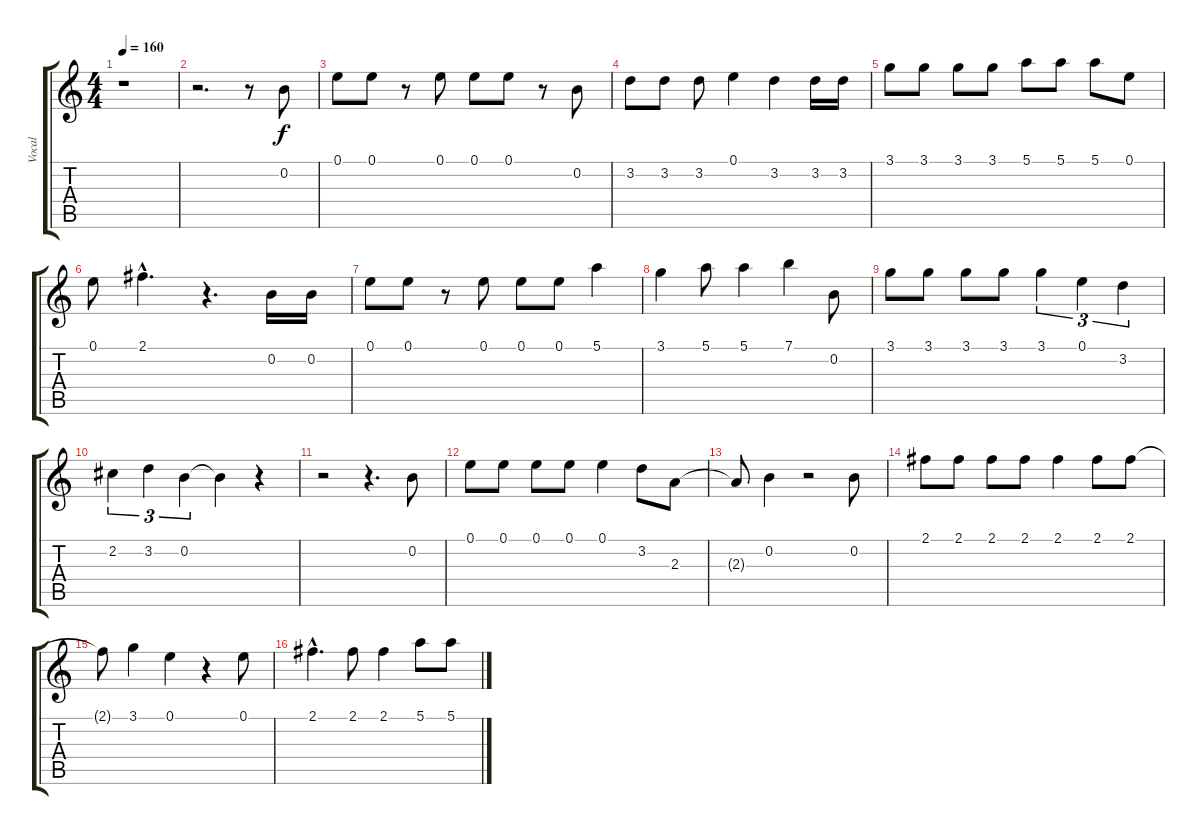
\track ("Vocal" "Vocal") {instrument electricguitarclean}
\staff {score tabs}
\tuning (E4 B3 G3 D3 A2 E2) {hide}
\ts (4 4)
\tempo 160
\clef g2
\ks c
r.1{dy f} |
r.2{d} r.8 0.2.8 |
0.1.8 0.1.8 r.8 0.1.8 0.1.8 0.1.8 r.8 0.2.8 |
3.2.8 3.2.8 3.2.8 0.1.4 3.2.4 3.2.16 3.2.16 |
3.1.8 3.1.8 3.1.8 3.1.8 5.1.8 5.1.8 5.1.8 0.1.8 |
0.1.8 2.1{hac}.4{d} r.4{d} 0.2.16 0.2.16 |
0.1.8 0.1.8 r.8 0.1.8 0.1.8 0.1.8 5.1.4 |
3.1.4 5.1.8 5.1.4 7.1.4 0.2.8 |
3.1.8 3.1.8 3.1.8 3.1.8 3.1.4{tu (3 2)} 0.1.4{tu (3 2)} 3.2.4{tu (3 2)} |
2.2.4{tu (3 2)} 3.2.4{tu (3 2)} 0.2.4{tu (3 2)} 0.2{t}.4 r.4 |
r.2 r.4{d} 0.2.8 |
0.1.8 0.1.8 0.1.8 0.1.8 0.1.4 3.2.8 2.3.8 |
2.3{t}.8 0.2.4 r.2 0.2.8 |
2.1.8 2.1.8 2.1.8 2.1.8 2.1.4 2.1.8 2.1.8 |
2.1{t}.8 3.1.4 0.1.4 r.4 0.1.8 |
2.1{hac}.4{d} 2.1.8 2.1.4 5.1.8 5.1.8
